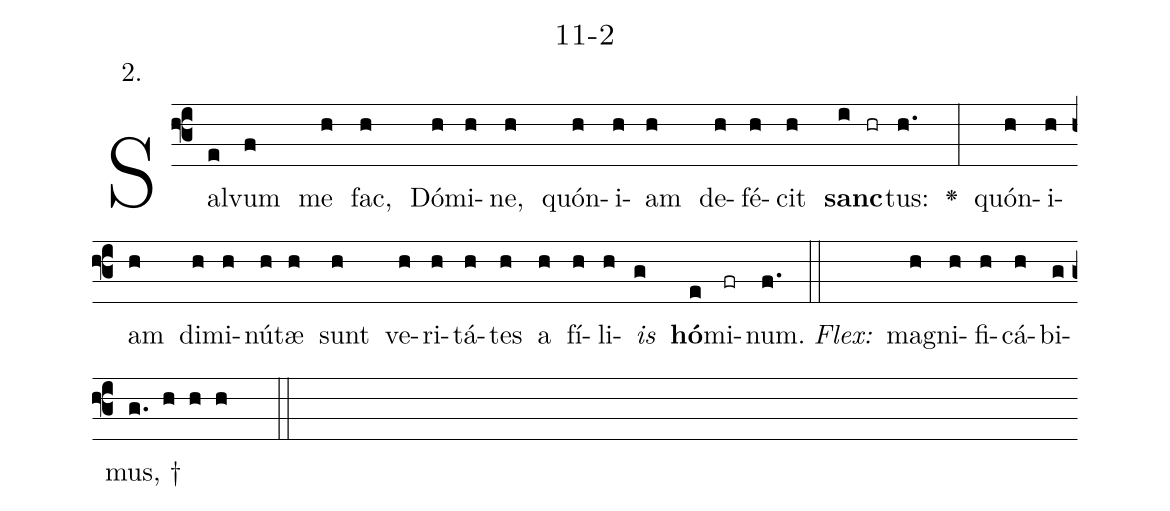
name: 11-2;
annotation: 2.;
%%
(f3)Sal(e)vum(f) me(h) fac,(h) Dó(h)mi(h)ne,(h) quón(h)i(h)am(h) de(h)fé(h)cit(h) <b>sanc</b>(i hr)tus:(h.) <v>\greheightstar</v>(:) quón(h)i(h)am(h) di(h)mi(h)nú(h)tæ(h) sunt(h) ve(h)ri(h)tá(h)tes(h) a(h) fí(h)li(h)<i>is</i>(g) <b>hó</b>(e)mi(fr)num.(f.) (::)
<i>Flex:</i>()  ma(h)gni(h)fi(h)cá(h)bi(g)mus, †(g. h h h  ::)

%E(h) u(h) o(h) u(g) a(e) e.(f.) (::)
